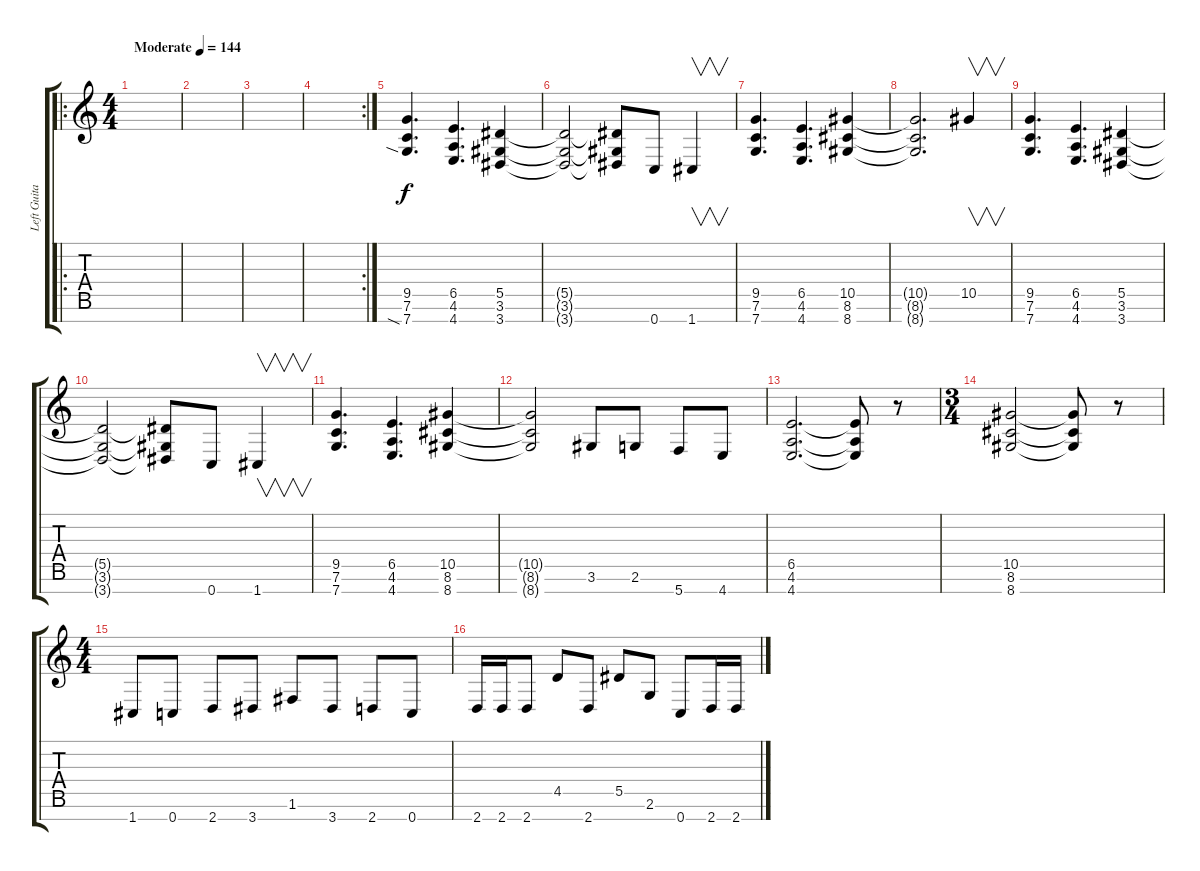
\track ("Left Guitar" "Left Guita") {instrument distortionguitar}
\staff {score tabs}
\tuning (F4 C4 G3 Eb3 Bb2 F2 C2) {hide}
\ro
\ts (4 4)
\tempo (144 "Moderate")
\clef g2
\ks c
|
|
|
\rc 2
|
(9.5 7.6 7.7{sia}).4{d} (6.5 4.6 4.7).4{d} (5.5 3.6 3.7).4 |
(5.5{t} 3.6{t} 3.7{t}).2 (5.5{t} 3.6{t} 3.7{t}).8 0.7.8 1.7.4{v} |
(9.5 7.6 7.7).4{d} (6.5 4.6 4.7).4{d} (10.5 8.6 8.7).4 |
(10.5{t} 8.6{t} 8.7{t}).2{d} 10.5.4{v} |
(9.5 7.6 7.7).4{d} (6.5 4.6 4.7).4{d} (5.5 3.6 3.7).4 |
(5.5{t} 3.6{t} 3.7{t}).2 (5.5{t} 3.6{t} 3.7{t}).8 0.7.8 1.7.4{v} |
(9.5 7.6 7.7).4{d} (6.5 4.6 4.7).4{d} (10.5 8.6 8.7).4 |
(10.5{t} 8.6{t} 8.7{t}).2 3.6.8 2.6.8 5.7.8 4.7.8 |
(6.5 4.6 4.7).2{d} (6.5{t} 4.6{t} 4.7{t}).8 r.8 |
\ts (3 4)
(10.5 8.6 8.7).2 (10.5{t} 8.6{t} 8.7{t}).8 r.8 |
\ts (4 4)
1.7.8 0.7.8 2.7.8 3.7.8 1.6.8 3.7.8 2.7.8 0.7.8 |
2.7.16 2.7.16 2.7.8 4.5.8 2.7.8 5.5.8 2.6.8 0.7.8 2.7.16 2.7.16
